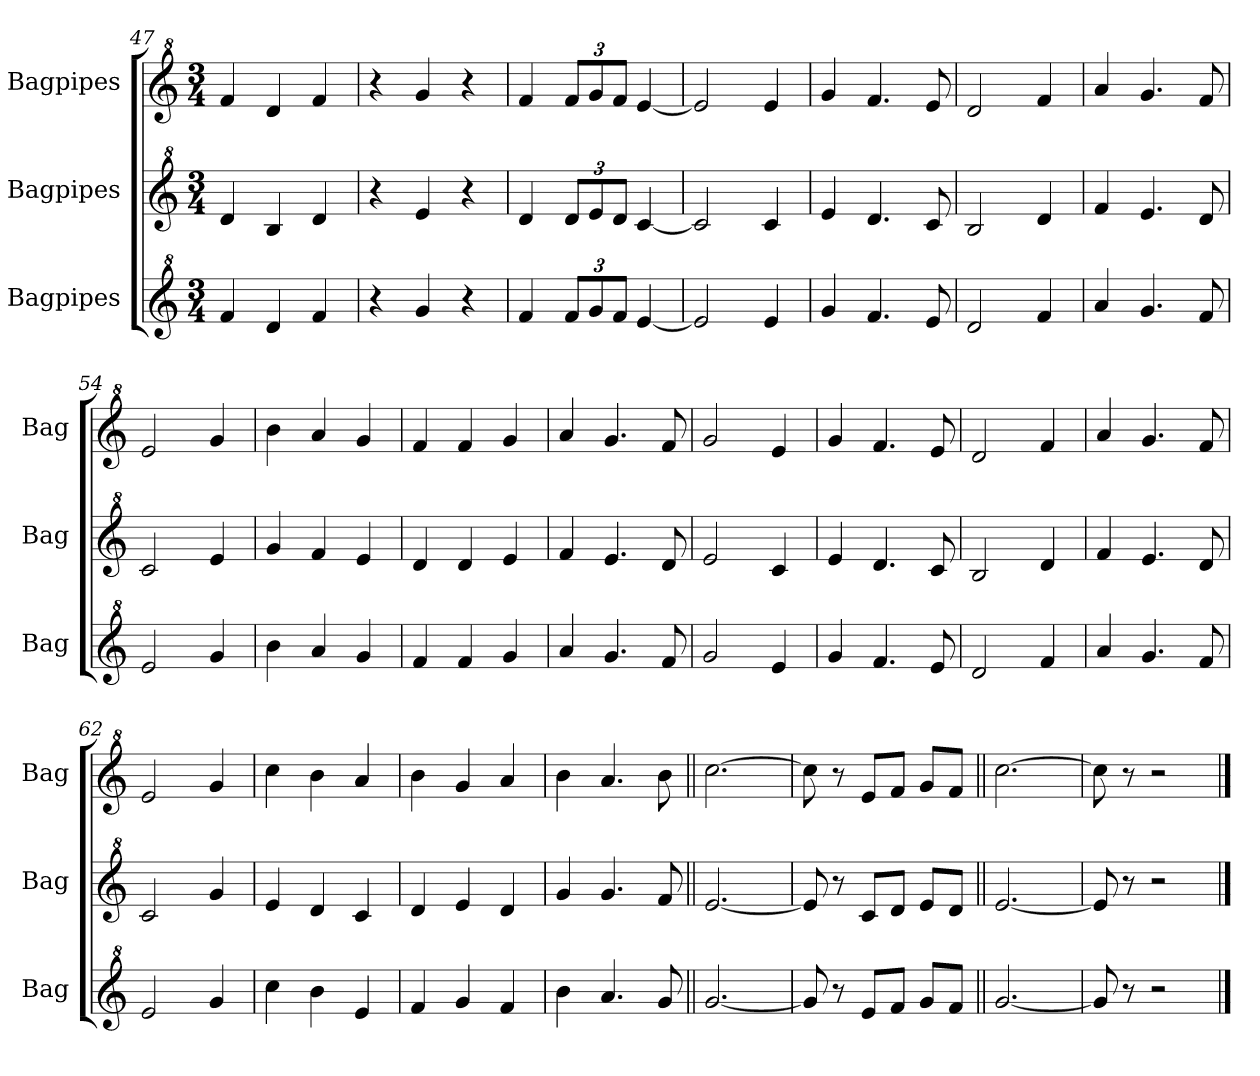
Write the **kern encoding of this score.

**kern	**kern	**kern
*part3	*part2	*part1
*staff3	*staff2	*staff1
*I"Bagpipes	*I"Bagpipes	*I"Bagpipes
*I'Bag	*I'Bag	*I'Bag
*clefG^2	*clefG^2	*clefG^2
*k[]	*k[]	*k[]
*C:	*C:	*C:
*M3/4	*M3/4	*M3/4
=47	=47	=47
4ff/	4dd/	4ff/
4dd/	4b/	4dd/
4ff/	4dd/	4ff/
=48	=48	=48
4r	4r	4r
4gg/	4ee/	4gg/
4r	4r	4r
=49	=49	=49
4ff/	4dd/	4ff/
*Xbrackettup	*Xbrackettup	*Xbrackettup
12ff/L	12dd/L	12ff/L
12gg/	12ee/	12gg/
12ff/J	12dd/J	12ff/J
[4ee/	[4cc/	[4ee/
=50	=50	=50
2ee/]	2cc/]	2ee/]
4ee/	4cc/	4ee/
!!LO:LB:g=z
=51	=51	=51
4gg/	4ee/	4gg/
4.ff/	4.dd/	4.ff/
8ee/	8cc/	8ee/
=52	=52	=52
2dd/	2b/	2dd/
4ff/	4dd/	4ff/
=53	=53	=53
4aa/	4ff/	4aa/
4.gg/	4.ee/	4.gg/
8ff/	8dd/	8ff/
=54	=54	=54
2ee/	2cc/	2ee/
4gg/	4ee/	4gg/
=55	=55	=55
4bb\	4gg/	4bb\
4aa/	4ff/	4aa/
4gg/	4ee/	4gg/
=56	=56	=56
4ff/	4dd/	4ff/
4ff/	4dd/	4ff/
4gg/	4ee/	4gg/
=57	=57	=57
4aa/	4ff/	4aa/
4.gg/	4.ee/	4.gg/
8ff/	8dd/	8ff/
=58	=58	=58
2gg/	2ee/	2gg/
4ee/	4cc/	4ee/
=59	=59	=59
4gg/	4ee/	4gg/
4.ff/	4.dd/	4.ff/
8ee/	8cc/	8ee/
=60	=60	=60
2dd/	2b/	2dd/
4ff/	4dd/	4ff/
=61	=61	=61
4aa/	4ff/	4aa/
4.gg/	4.ee/	4.gg/
8ff/	8dd/	8ff/
=62	=62	=62
2ee/	2cc/	2ee/
4gg/	4gg/	4gg/
=63	=63	=63
4ccc\	4ee/	4ccc\
4bb\	4dd/	4bb\
4ee/	4cc/	4aa/
!!LO:LB:g=z
=64	=64	=64
4ff/	4dd/	4bb\
4gg/	4ee/	4gg/
4ff/	4dd/	4aa/
=65	=65	=65
4bb\	4gg/	4bb\
4.aa/	4.gg/	4.aa/
8gg/	8ff/	8bb\
=66||	=66||	=66||
[2.gg/	[2.ee/	[2.ccc\
=67	=67	=67
8gg/]	8ee/]	8ccc\]
8r	8r	8r
8ee/L	8cc/L	8ee/L
8ff/J	8dd/J	8ff/J
8gg/L	8ee/L	8gg/L
8ff/J	8dd/J	8ff/J
=68||	=68||	=68||
[2.gg/	[2.ee/	[2.ccc\
=69	=69	=69
8gg/]	8ee/]	8ccc\]
8r	8r	8r
2r	2r	2r
==	==	==
*-	*-	*-
